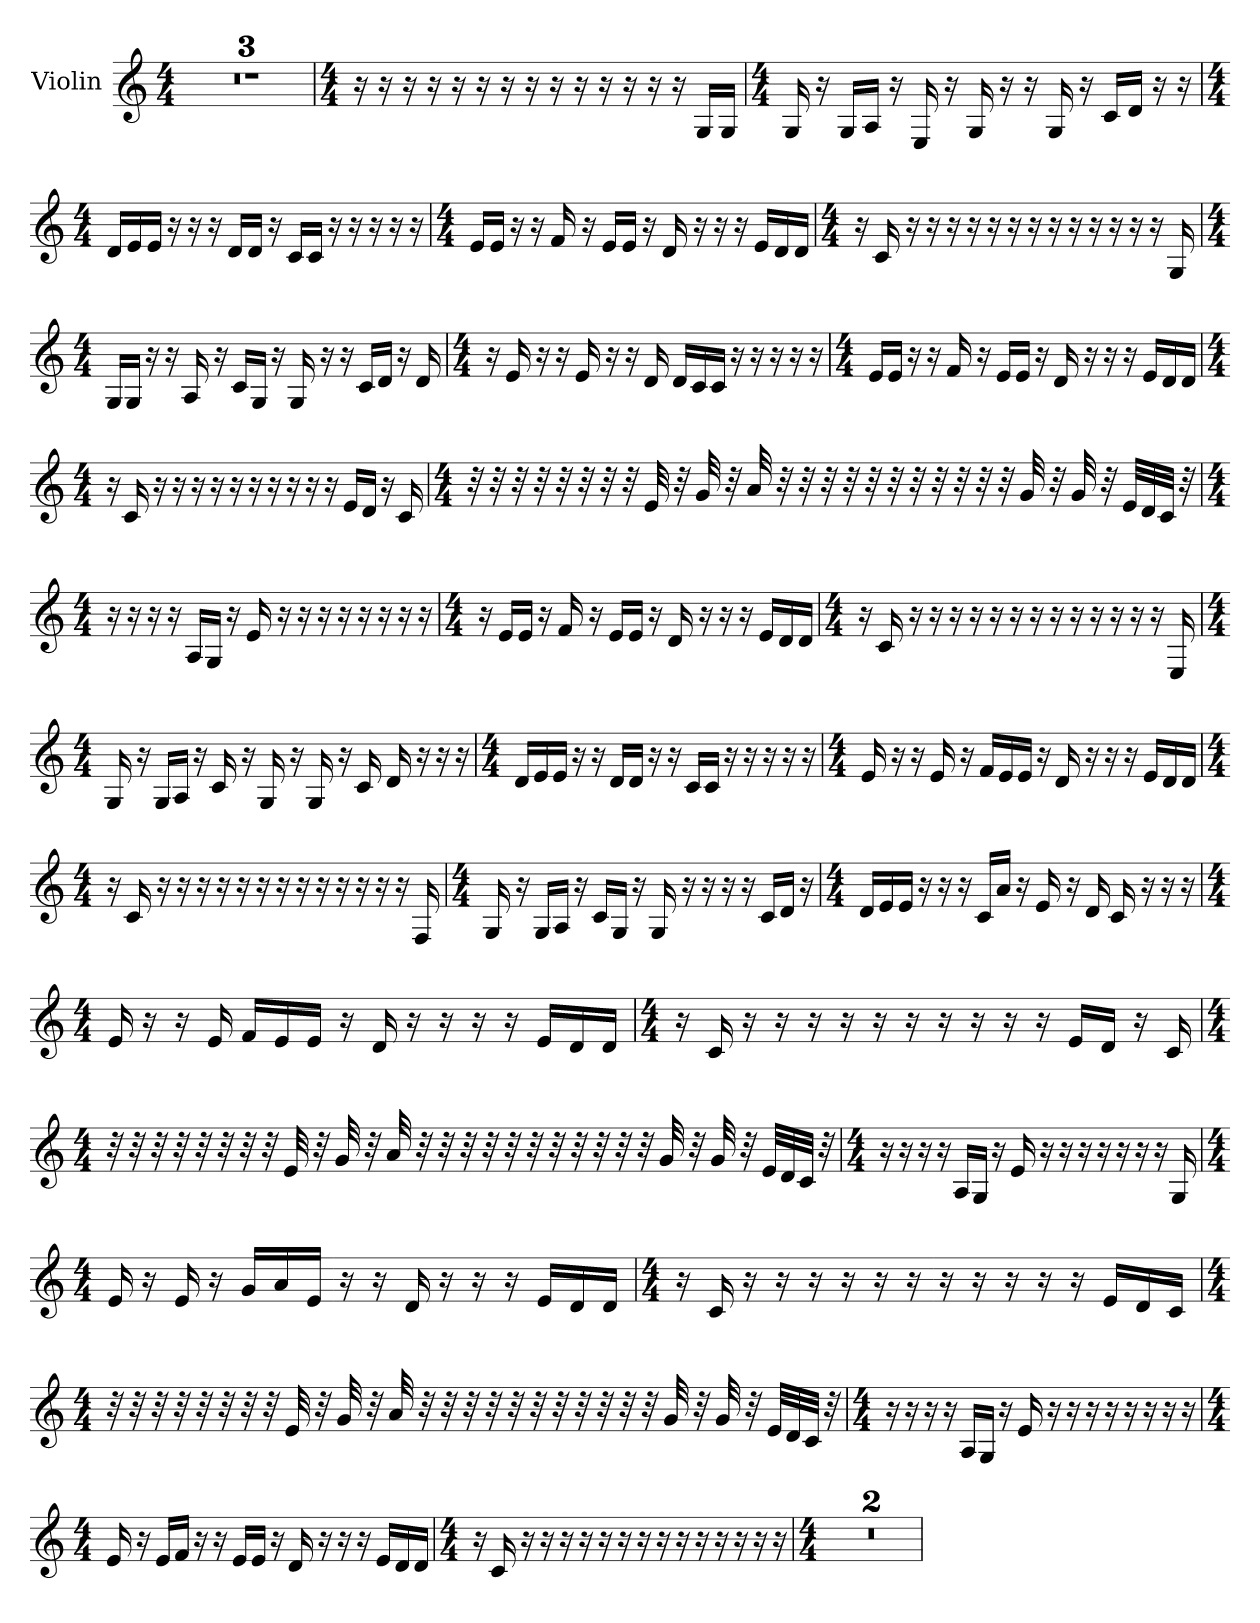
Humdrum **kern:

**kern
*part1
*staff1
*I"Violin
*I'Vln
*M4/4
=
1r
=
*M4/4
1r
=
*M4/4
1r
=
*M4/4
16r
16r
16r
16r
16r
16r
16r
16r
16r
16r
16r
16r
16r
16r
16GLL
16GJJ
=
*M4/4
16G
16r
16GLL
16AJJ
16r
16E
16r
16G
16r
16r
16G
16r
16cLL
16dJJ
16r
16r
=
*M4/4
16dLL
16e
16eJJ
16r
16r
16r
16dLL
16dJJ
16r
16cLL
16cJJ
16r
16r
16r
16r
16r
=
*M4/4
16eLL
16eJJ
16r
16r
16f
16r
16eLL
16eJJ
16r
16d
16r
16r
16r
16eLL
16d
16dJJ
=
*M4/4
16r
16c
16r
16r
16r
16r
16r
16r
16r
16r
16r
16r
16r
16r
16r
16G
=
*M4/4
16GLL
16GJJ
16r
16r
16A
16r
16cLL
16GJJ
16r
16G
16r
16r
16cLL
16dJJ
16r
16d
=
*M4/4
16r
16e
16r
16r
16e
16r
16r
16d
16dLL
16c
16cJJ
16r
16r
16r
16r
16r
=
*M4/4
16eLL
16eJJ
16r
16r
16f
16r
16eLL
16eJJ
16r
16d
16r
16r
16r
16eLL
16d
16dJJ
=
*M4/4
16r
16c
16r
16r
16r
16r
16r
16r
16r
16r
16r
16r
16eLL
16dJJ
16r
16c
=
*M4/4
32r
32r
32r
32r
32r
32r
32r
32r
32e
32r
32g
32r
32a
32r
32r
32r
32r
32r
32r
32r
32r
32r
32r
32r
32g
32r
32g
32r
32eLLL
32d
32cJJJ
32r
=
*M4/4
16r
16r
16r
16r
16ALL
16GJJ
16r
16e
16r
16r
16r
16r
16r
16r
16r
16r
=
*M4/4
16r
16eLL
16eJJ
16r
16f
16r
16eLL
16eJJ
16r
16d
16r
16r
16r
16eLL
16d
16dJJ
=
*M4/4
16r
16c
16r
16r
16r
16r
16r
16r
16r
16r
16r
16r
16r
16r
16r
16E
=
*M4/4
16G
16r
16GLL
16AJJ
16r
16c
16r
16G
16r
16G
16r
16c
16d
16r
16r
16r
=
*M4/4
16dLL
16e
16eJJ
16r
16r
16dLL
16dJJ
16r
16r
16cLL
16cJJ
16r
16r
16r
16r
16r
=
*M4/4
16e
16r
16r
16e
16r
16fLL
16e
16eJJ
16r
16d
16r
16r
16r
16eLL
16d
16dJJ
=
*M4/4
16r
16c
16r
16r
16r
16r
16r
16r
16r
16r
16r
16r
16r
16r
16r
16F
=
*M4/4
16G
16r
16GLL
16AJJ
16r
16cLL
16GJJ
16r
16G
16r
16r
16r
16r
16cLL
16dJJ
16r
=
*M4/4
16dLL
16e
16eJJ
16r
16r
16r
16cLL
16aJJ
16r
16e
16r
16d
16c
16r
16r
16r
=
*M4/4
16e
16r
16r
16e
16fLL
16e
16eJJ
16r
16d
16r
16r
16r
16r
16eLL
16d
16dJJ
=
*M4/4
16r
16c
16r
16r
16r
16r
16r
16r
16r
16r
16r
16r
16eLL
16dJJ
16r
16c
=
*M4/4
32r
32r
32r
32r
32r
32r
32r
32r
32e
32r
32g
32r
32a
32r
32r
32r
32r
32r
32r
32r
32r
32r
32r
32r
32g
32r
32g
32r
32eLLL
32d
32cJJJ
32r
=
*M4/4
16r
16r
16r
16r
16ALL
16GJJ
16r
16e
16r
16r
16r
16r
16r
16r
16r
16G
=
*M4/4
16e
16r
16e
16r
16gLL
16a
16eJJ
16r
16r
16d
16r
16r
16r
16eLL
16d
16dJJ
=
*M4/4
16r
16c
16r
16r
16r
16r
16r
16r
16r
16r
16r
16r
16r
16eLL
16d
16cJJ
=
*M4/4
32r
32r
32r
32r
32r
32r
32r
32r
32e
32r
32g
32r
32a
32r
32r
32r
32r
32r
32r
32r
32r
32r
32r
32r
32g
32r
32g
32r
32eLLL
32d
32cJJJ
32r
=
*M4/4
16r
16r
16r
16r
16ALL
16GJJ
16r
16e
16r
16r
16r
16r
16r
16r
16r
16r
=
*M4/4
16e
16r
16eLL
16fJJ
16r
16r
16eLL
16eJJ
16r
16d
16r
16r
16r
16eLL
16d
16dJJ
=
*M4/4
16r
16c
16r
16r
16r
16r
16r
16r
16r
16r
16r
16r
16r
16r
16r
16r
=
*M4/4
1r
=
*M4/4
1r
=
*-
